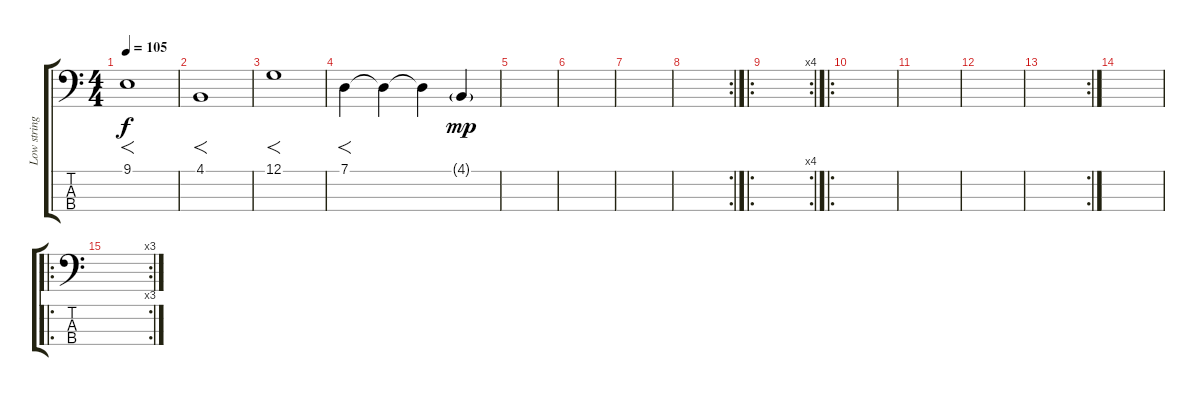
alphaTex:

\track ("Low strings (Sampler)" "Low string") {instrument stringensemble1}
\staff {score tabs}
\tuning (G2 D2 A1 E1) {hide}
\ts (4 4)
\tempo 105
\clef f4
\ks c
9.1.1{f dy f} |
4.1.1{f} |
12.1.1{f} |
7.1.4{f} 7.1{t}.4 7.1{t}.4 4.1{g}.4{dy mp} |
|
|
|
\rc 2
|
\ro
\rc 4
|
\ro
|
|
|
\rc 2
|
|
\ro
\rc 3
